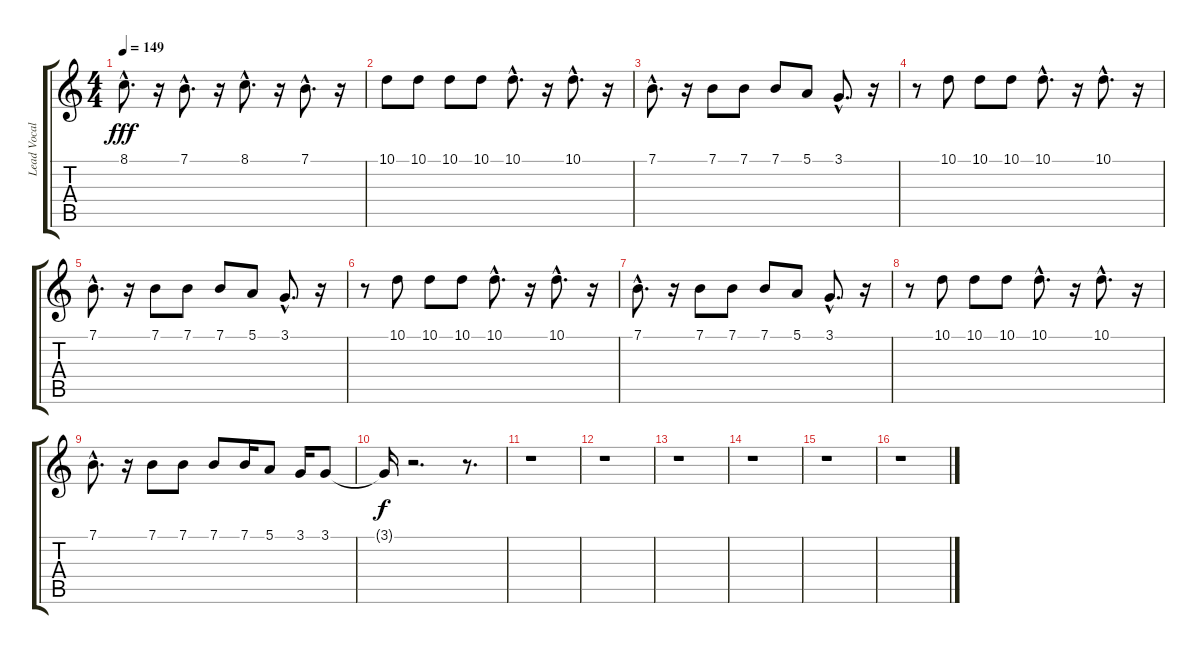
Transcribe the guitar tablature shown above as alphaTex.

\track ("Lead Vocals" "Lead Vocal") {instrument altosax}
\staff {score tabs}
\tuning (E4 B3 G3 D3 A2 E2) {hide}
\ts (4 4)
\tempo 149
\clef g2
\ks c
8.1{hac}.8{d dy fff} r.16 7.1{hac}.8{d} r.16 8.1{hac}.8{d} r.16 7.1{hac}.8{d} r.16 |
10.1.8 10.1.8 10.1.8 10.1.8 10.1{hac}.8{d} r.16 10.1{hac}.8{d} r.16 |
7.1{hac}.8{d} r.16 7.1.8 7.1.8 7.1.8 5.1.8 3.1{hac}.8{d} r.16 |
r.8 10.1.8 10.1.8 10.1.8 10.1{hac}.8{d} r.16 10.1{hac}.8{d} r.16 |
7.1{hac}.8{d} r.16 7.1.8 7.1.8 7.1.8 5.1.8 3.1{hac}.8{d} r.16 |
r.8 10.1.8 10.1.8 10.1.8 10.1{hac}.8{d} r.16 10.1{hac}.8{d} r.16 |
7.1{hac}.8{d} r.16 7.1.8 7.1.8 7.1.8 5.1.8 3.1{hac}.8{d} r.16 |
r.8 10.1.8 10.1.8 10.1.8 10.1{hac}.8{d} r.16 10.1{hac}.8{d} r.16 |
7.1{hac}.8{d} r.16 7.1.8 7.1.8 7.1.8 7.1.16 5.1.8 3.1.16 3.1.8 |
3.1{t}.16{dy f} r.2{d} r.8{d} |
r.1 |
r.1 |
r.1 |
r.1 |
r.1 |
r.1
